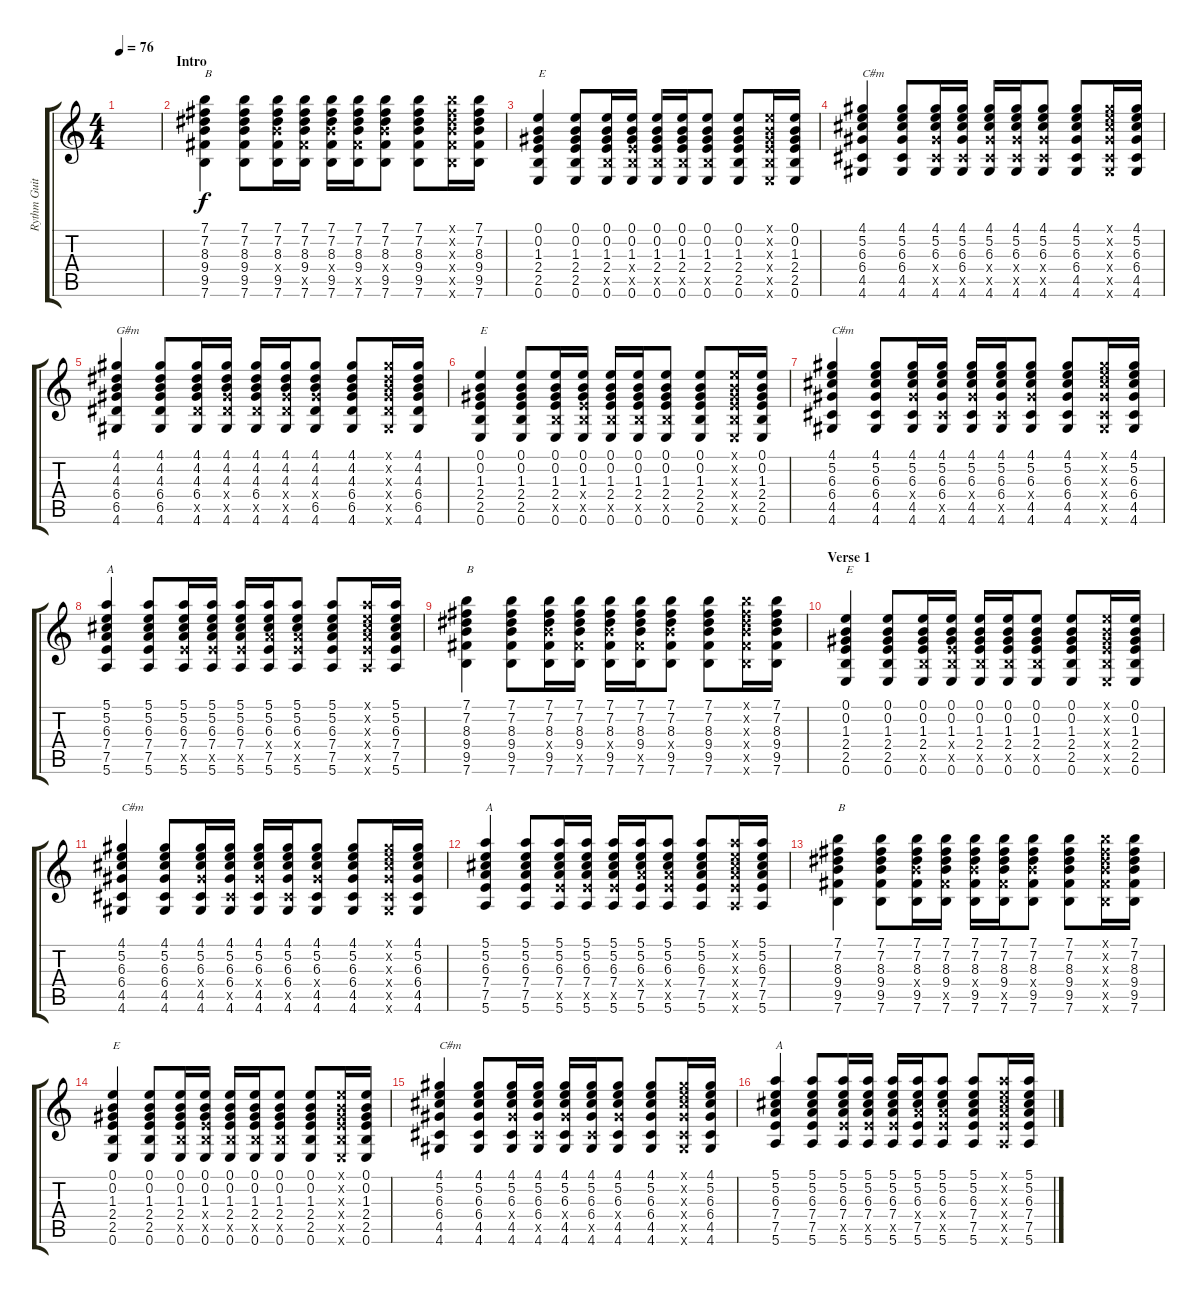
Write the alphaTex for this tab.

\track ("Rythm Guitar" "Rythm Guit") {instrument acousticguitarsteel}
\staff {score tabs}
\tuning (E4 B3 G3 D3 A2 E2) {hide}
\ts (4 4)
\tempo 76
\clef g2
\ks c
|
\section ("" "Intro")
(7.1 7.2 8.3 9.4 9.5 7.6).4{txt "B"} (7.1 7.2 8.3 9.4 9.5 7.6).8 (7.1 7.2 8.3 9.4{x} 9.5 7.6).16 (7.1 7.2 8.3 9.4 9.5{x} 7.6).16 (7.1 7.2 8.3 9.4{x} 9.5 7.6).16 (7.1 7.2 8.3 9.4 9.5{x} 7.6).16 (7.1 7.2 8.3 9.4{x} 9.5 7.6).8 (7.1 7.2 8.3 9.4 9.5 7.6).8 (7.1{x} 7.2{x} 8.3{x} 9.4{x} 9.5{x} 7.6{x}).16 (7.1 7.2 8.3 9.4 9.5 7.6).16 |
(0.1 0.2 1.3 2.4 2.5 0.6).4{txt "E"} (0.1 0.2 1.3 2.4 2.5 0.6).8 (0.1 0.2 1.3 2.4 2.5{x} 0.6).16 (0.1 0.2 1.3 2.4{x} 2.5{x} 0.6).16 (0.1 0.2 1.3 2.4 2.5{x} 0.6).16 (0.1 0.2 1.3 2.4 2.5{x} 0.6).16 (0.1 0.2 1.3 2.4 2.5{x} 0.6).8 (0.1 0.2 1.3 2.4 2.5 0.6).8 (0.1{x} 0.2{x} 1.3{x} 2.4{x} 2.5{x} 0.6{x}).16 (0.1 0.2 1.3 2.4 2.5 0.6).16 |
(4.1 5.2 6.3 6.4 4.5 4.6).4{txt "C#m"} (4.1 5.2 6.3 6.4 4.5 4.6).8 (4.1 5.2 6.3 6.4{x} 4.5{x} 4.6).16 (4.1 5.2 6.3 6.4 4.5{x} 4.6).16 (4.1 5.2 6.3 6.4{x} 4.5{x} 4.6).16 (4.1 5.2 6.3 6.4{x} 4.5{x} 4.6).16 (4.1 5.2 6.3 6.4{x} 4.5{x} 4.6).8 (4.1 5.2 6.3 6.4 4.5 4.6).8 (4.1{x} 5.2{x} 6.3{x} 6.4{x} 4.5{x} 4.6{x}).16 (4.1 5.2 6.3 6.4 4.5 4.6).16 |
(4.1 4.2 4.3 6.4 6.5 4.6).4{txt "G#m"} (4.1 4.2 4.3 6.4 6.5 4.6).8 (4.1 4.2 4.3 6.4 6.5{x} 4.6).16 (4.1 4.2 4.3 6.4{x} 6.5{x} 4.6).16 (4.1 4.2 4.3 6.4 6.5{x} 4.6).16 (4.1 4.2 4.3 6.4{x} 6.5{x} 4.6).16 (4.1 4.2 4.3 6.4{x} 6.5 4.6).8 (4.1 4.2 4.3 6.4 6.5 4.6).8 (4.1{x} 4.2{x} 4.3{x} 6.4{x} 6.5{x} 4.6{x}).16 (4.1 4.2 4.3 6.4 6.5 4.6).16 |
(0.1 0.2 1.3 2.4 2.5 0.6).4{txt "E"} (0.1 0.2 1.3 2.4 2.5 0.6).8 (0.1 0.2 1.3 2.4 2.5{x} 0.6).16 (0.1 0.2 1.3 2.4{x} 2.5{x} 0.6).16 (0.1 0.2 1.3 2.4 2.5{x} 0.6).16 (0.1 0.2 1.3 2.4 2.5{x} 0.6).16 (0.1 0.2 1.3 2.4 2.5{x} 0.6).8 (0.1 0.2 1.3 2.4 2.5 0.6).8 (0.1{x} 0.2{x} 1.3{x} 2.4{x} 2.5{x} 0.6{x}).16 (0.1 0.2 1.3 2.4 2.5 0.6).16 |
(4.1 5.2 6.3 6.4 4.5 4.6).4{txt "C#m"} (4.1 5.2 6.3 6.4 4.5 4.6).8 (4.1 5.2 6.3 6.4{x} 4.5 4.6).16 (4.1 5.2 6.3 6.4 4.5{x} 4.6).16 (4.1 5.2 6.3 6.4{x} 4.5 4.6).16 (4.1 5.2 6.3 6.4 4.5{x} 4.6).16 (4.1 5.2 6.3 6.4{x} 4.5 4.6).8 (4.1 5.2 6.3 6.4 4.5 4.6).8 (4.1{x} 5.2{x} 6.3{x} 6.4{x} 4.5{x} 4.6{x}).16 (4.1 5.2 6.3 6.4 4.5 4.6).16 |
(5.1 5.2 6.3 7.4 7.5 5.6).4{txt "A"} (5.1 5.2 6.3 7.4 7.5 5.6).8 (5.1 5.2 6.3 7.4 7.5{x} 5.6).16 (5.1 5.2 6.3 7.4 7.5{x} 5.6).16 (5.1 5.2 6.3 7.4 7.5{x} 5.6).16 (5.1 5.2 6.3 7.4{x} 7.5 5.6).16 (5.1 5.2 6.3 7.4{x} 7.5{x} 5.6).8 (5.1 5.2 6.3 7.4 7.5 5.6).8 (5.1{x} 5.2{x} 6.3{x} 7.4{x} 7.5{x} 5.6{x}).16 (5.1 5.2 6.3 7.4 7.5 5.6).16 |
(7.1 7.2 8.3 9.4 9.5 7.6).4{txt "B"} (7.1 7.2 8.3 9.4 9.5 7.6).8 (7.1 7.2 8.3 9.4{x} 9.5 7.6).16 (7.1 7.2 8.3 9.4 9.5{x} 7.6).16 (7.1 7.2 8.3 9.4{x} 9.5 7.6).16 (7.1 7.2 8.3 9.4 9.5{x} 7.6).16 (7.1 7.2 8.3 9.4{x} 9.5 7.6).8 (7.1 7.2 8.3 9.4 9.5 7.6).8 (7.1{x} 7.2{x} 8.3{x} 9.4{x} 9.5{x} 7.6{x}).16 (7.1 7.2 8.3 9.4 9.5 7.6).16 |
\section ("" "Verse 1")
(0.1 0.2 1.3 2.4 2.5 0.6).4{txt "E"} (0.1 0.2 1.3 2.4 2.5 0.6).8 (0.1 0.2 1.3 2.4 2.5{x} 0.6).16 (0.1 0.2 1.3 2.4{x} 2.5{x} 0.6).16 (0.1 0.2 1.3 2.4 2.5{x} 0.6).16 (0.1 0.2 1.3 2.4 2.5{x} 0.6).16 (0.1 0.2 1.3 2.4 2.5{x} 0.6).8 (0.1 0.2 1.3 2.4 2.5 0.6).8 (0.1{x} 0.2{x} 1.3{x} 2.4{x} 2.5{x} 0.6{x}).16 (0.1 0.2 1.3 2.4 2.5 0.6).16 |
(4.1 5.2 6.3 6.4 4.5 4.6).4{txt "C#m"} (4.1 5.2 6.3 6.4 4.5 4.6).8 (4.1 5.2 6.3 6.4{x} 4.5 4.6).16 (4.1 5.2 6.3 6.4 4.5{x} 4.6).16 (4.1 5.2 6.3 6.4{x} 4.5 4.6).16 (4.1 5.2 6.3 6.4 4.5{x} 4.6).16 (4.1 5.2 6.3 6.4{x} 4.5 4.6).8 (4.1 5.2 6.3 6.4 4.5 4.6).8 (4.1{x} 5.2{x} 6.3{x} 6.4{x} 4.5{x} 4.6{x}).16 (4.1 5.2 6.3 6.4 4.5 4.6).16 |
(5.1 5.2 6.3 7.4 7.5 5.6).4{txt "A"} (5.1 5.2 6.3 7.4 7.5 5.6).8 (5.1 5.2 6.3 7.4 7.5{x} 5.6).16 (5.1 5.2 6.3 7.4 7.5{x} 5.6).16 (5.1 5.2 6.3 7.4 7.5{x} 5.6).16 (5.1 5.2 6.3 7.4{x} 7.5 5.6).16 (5.1 5.2 6.3 7.4{x} 7.5{x} 5.6).8 (5.1 5.2 6.3 7.4 7.5 5.6).8 (5.1{x} 5.2{x} 6.3{x} 7.4{x} 7.5{x} 5.6{x}).16 (5.1 5.2 6.3 7.4 7.5 5.6).16 |
(7.1 7.2 8.3 9.4 9.5 7.6).4{txt "B"} (7.1 7.2 8.3 9.4 9.5 7.6).8 (7.1 7.2 8.3 9.4{x} 9.5 7.6).16 (7.1 7.2 8.3 9.4 9.5{x} 7.6).16 (7.1 7.2 8.3 9.4{x} 9.5 7.6).16 (7.1 7.2 8.3 9.4 9.5{x} 7.6).16 (7.1 7.2 8.3 9.4{x} 9.5 7.6).8 (7.1 7.2 8.3 9.4 9.5 7.6).8 (7.1{x} 7.2{x} 8.3{x} 9.4{x} 9.5{x} 7.6{x}).16 (7.1 7.2 8.3 9.4 9.5 7.6).16 |
(0.1 0.2 1.3 2.4 2.5 0.6).4{txt "E"} (0.1 0.2 1.3 2.4 2.5 0.6).8 (0.1 0.2 1.3 2.4 2.5{x} 0.6).16 (0.1 0.2 1.3 2.4{x} 2.5{x} 0.6).16 (0.1 0.2 1.3 2.4 2.5{x} 0.6).16 (0.1 0.2 1.3 2.4 2.5{x} 0.6).16 (0.1 0.2 1.3 2.4 2.5{x} 0.6).8 (0.1 0.2 1.3 2.4 2.5 0.6).8 (0.1{x} 0.2{x} 1.3{x} 2.4{x} 2.5{x} 0.6{x}).16 (0.1 0.2 1.3 2.4 2.5 0.6).16 |
(4.1 5.2 6.3 6.4 4.5 4.6).4{txt "C#m"} (4.1 5.2 6.3 6.4 4.5 4.6).8 (4.1 5.2 6.3 6.4{x} 4.5 4.6).16 (4.1 5.2 6.3 6.4 4.5{x} 4.6).16 (4.1 5.2 6.3 6.4{x} 4.5 4.6).16 (4.1 5.2 6.3 6.4 4.5{x} 4.6).16 (4.1 5.2 6.3 6.4{x} 4.5 4.6).8 (4.1 5.2 6.3 6.4 4.5 4.6).8 (4.1{x} 5.2{x} 6.3{x} 6.4{x} 4.5{x} 4.6{x}).16 (4.1 5.2 6.3 6.4 4.5 4.6).16 |
(5.1 5.2 6.3 7.4 7.5 5.6).4{txt "A"} (5.1 5.2 6.3 7.4 7.5 5.6).8 (5.1 5.2 6.3 7.4 7.5{x} 5.6).16 (5.1 5.2 6.3 7.4 7.5{x} 5.6).16 (5.1 5.2 6.3 7.4 7.5{x} 5.6).16 (5.1 5.2 6.3 7.4{x} 7.5 5.6).16 (5.1 5.2 6.3 7.4{x} 7.5{x} 5.6).8 (5.1 5.2 6.3 7.4 7.5 5.6).8 (5.1{x} 5.2{x} 6.3{x} 7.4{x} 7.5{x} 5.6{x}).16 (5.1 5.2 6.3 7.4 7.5 5.6).16
